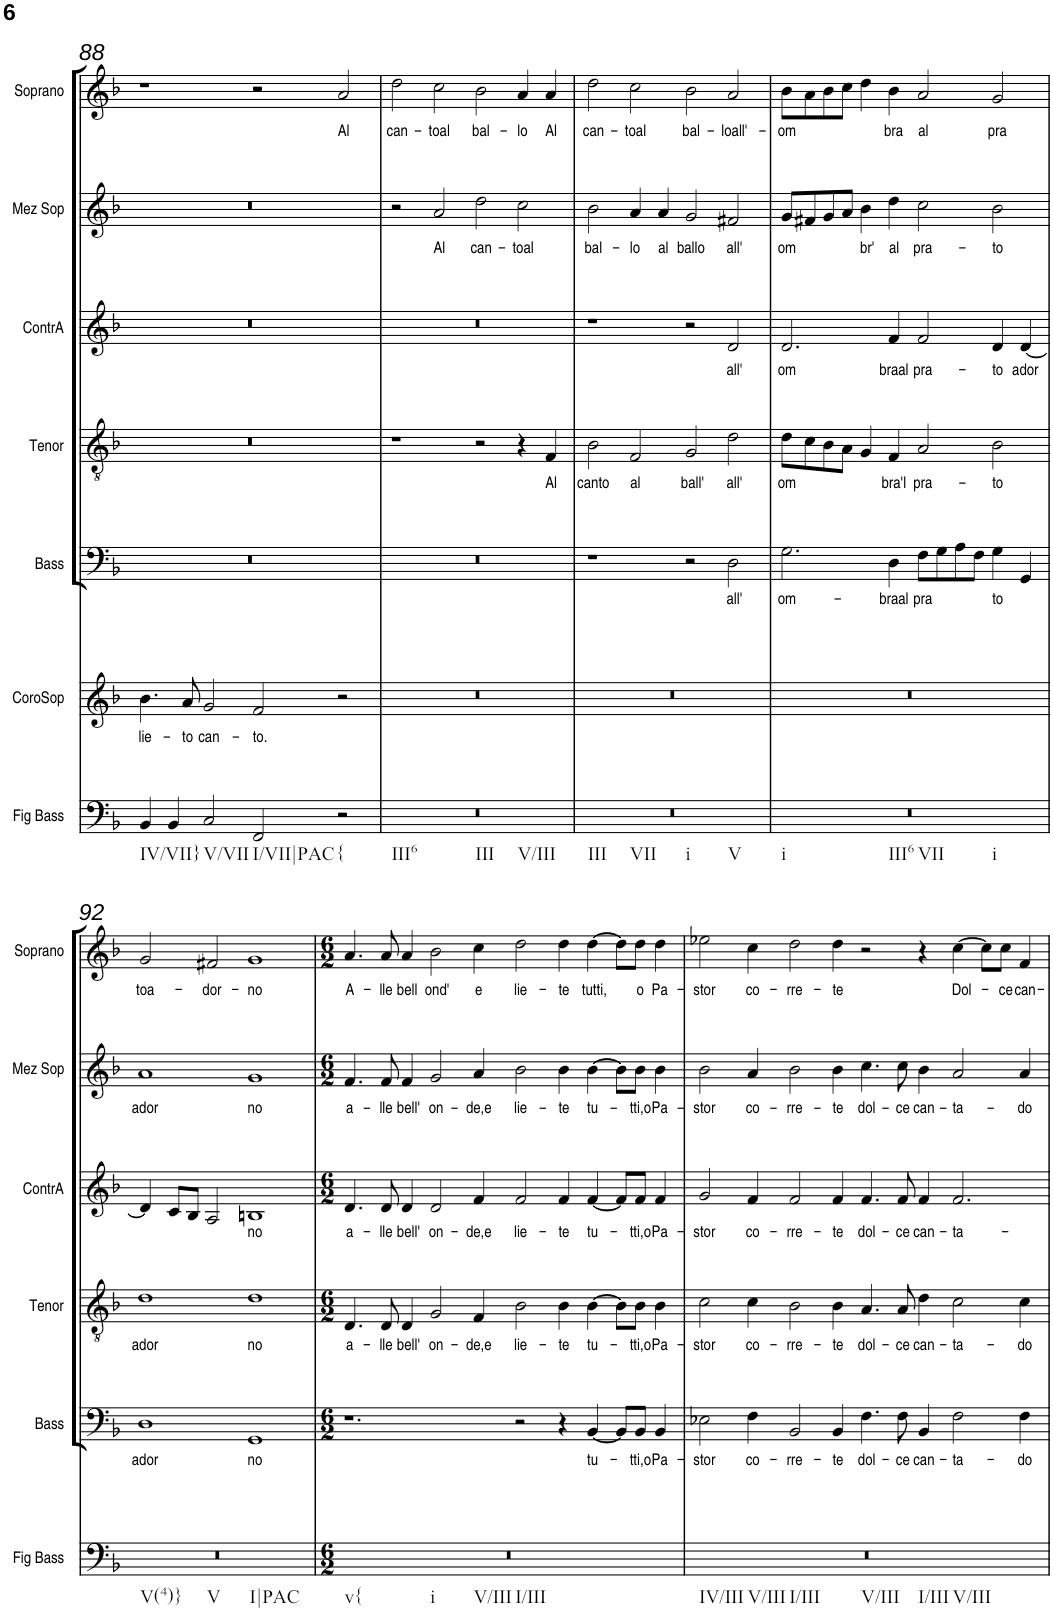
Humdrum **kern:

**kern	**kern	**text	**kern	**text	**kern	**text	**kern	**text	**kern	**text	**kern	**text
*part7	*part6	*part6	*part5	*part5	*part4	*part4	*part3	*part3	*part2	*part2	*part1	*part1
*staff7	*staff6	*staff6	*staff5	*staff5	*staff4	*staff4	*staff3	*staff3	*staff2	*staff2	*staff1	*staff1
*I"Fig Bass	*I"CoroSop	*	*I"Bass	*	*I"Tenor	*	*I"ContrA	*	*I"Mez Sop	*	*I"Soprano	*
*I'Fig Bass	*I'CoroSop	*	*I'Bass	*	*I'Tenor	*	*I'ContrA	*	*I'Mez Sop	*	*I'Soprano	*
!!LO:PB:g=z
*clefF4	*clefG2	*	*clefF4	*	*clefGv2	*	*clefG2	*	*clefG2	*	*clefG2	*
*k[b-]	*k[b-]	*	*k[b-]	*	*k[b-]	*	*k[b-]	*	*k[b-]	*	*k[b-]	*
*M4/2	*M4/2	*	*M4/2	*	*M4/2	*	*M4/2	*	*M4/2	*	*M4/2	*
=88	=88	=88	=88	=88	=88	=88	=88	=88	=88	=88	=88	=88
!LO:TX:b:t=IV/VII}	!	!	!	!	!	!	!	!	!	!	!	!
!	!	!LO:LY:b	!	!	!	!	!	!	!	!	!	!
4BB-/	4.b-\	lie-	0r	.	0r	.	0r	.	0r	.	1r	.
4BB-/	.	.	.	.	.	.	.	.	.	.	.	.
!	!	!LO:LY:b	!	!	!	!	!	!	!	!	!	!
.	8a/	-to	.	.	.	.	.	.	.	.	.	.
!LO:TX:b:t=V/VII	!	!	!	!	!	!	!	!	!	!	!	!
!	!	!LO:LY:b	!	!	!	!	!	!	!	!	!	!
2C/	2g/	can-	.	.	.	.	.	.	.	.	.	.
!LO:TX:b:t=I/VII|PAC	!	!	!	!	!	!	!	!	!	!	!	!
!	!	!LO:LY:b	!	!	!	!	!	!	!	!	!	!
2FF/	2f/	-to.	.	.	.	.	.	.	.	.	2r	.
!LO:TX:b:t={	!	!	!	!	!	!	!	!	!	!	!	!
!	!	!	!	!	!	!	!	!	!	!	!	!LO:LY:b
2r	2r	.	.	.	.	.	.	.	.	.	2a/	Al
=89	=89	=89	=89	=89	=89	=89	=89	=89	=89	=89	=89	=89
!LO:TX:b:t=III6	!	!	!	!	!	!	!	!	!	!	!	!
!LO:TX:b:t=III	!	!	!	!	!	!	!	!	!	!	!	!
!LO:TX:b:t=V/III	!	!	!	!	!	!	!	!	!	!	!	!
!	!	!	!	!	!	!	!	!	!	!	!	!LO:LY:b
0r	0r	.	0r	.	1r	.	0r	.	2r	.	2dd\	can-
!	!	!	!	!	!	!	!	!	!	!LO:LY:b	!	!LO:LY:b
.	.	.	.	.	.	.	.	.	2a/	Al	2cc\	-toal
!	!	!	!	!	!	!	!	!	!	!LO:LY:b	!	!LO:LY:b
.	.	.	.	.	2r	.	.	.	2dd\	can-	2b-\	bal-
!	!	!	!	!	!	!	!	!	!	!LO:LY:b	!	!LO:LY:b
.	.	.	.	.	4r	.	.	.	2cc\	-toal	4a/	-lo
!	!	!	!	!	!	!LO:LY:b	!	!	!	!	!	!LO:LY:b
.	.	.	.	.	4F/	Al	.	.	.	.	4a/	Al
=90	=90	=90	=90	=90	=90	=90	=90	=90	=90	=90	=90	=90
!LO:TX:b:t=III	!	!	!	!	!	!	!	!	!	!	!	!
!LO:TX:b:t=VII	!	!	!	!	!	!	!	!	!	!	!	!
!LO:TX:b:t=i	!	!	!	!	!	!	!	!	!	!	!	!
!LO:TX:b:t=V	!	!	!	!	!	!	!	!	!	!	!	!
!	!	!	!	!	!	!LO:LY:b	!	!	!	!LO:LY:b	!	!LO:LY:b
0r	0r	.	1r	.	2B-\	canto	1r	.	2b-\	bal-	2dd\	can-
!	!	!	!	!	!	!LO:LY:b	!	!	!	!LO:LY:b	!	!LO:LY:b
.	.	.	.	.	2F/	al	.	.	4a/	-lo	2cc\	-toal
!	!	!	!	!	!	!	!	!	!	!LO:LY:b	!	!
.	.	.	.	.	.	.	.	.	4a/	al	.	.
!	!	!	!	!	!	!LO:LY:b	!	!	!	!LO:LY:b	!	!LO:LY:b
.	.	.	2r	.	2G/	ball'	2r	.	2g/	ballo	2b-\	bal-
!	!	!	!	!LO:LY:b	!	!LO:LY:b	!	!LO:LY:b	!	!LO:LY:b	!	!LO:LY:b
.	.	.	2D\	all'	2d\	all'	2d/	all'	2f#X/	all'	2a/	-loall'-
=91	=91	=91	=91	=91	=91	=91	=91	=91	=91	=91	=91	=91
!LO:TX:b:t=i	!	!	!	!	!	!	!	!	!	!	!	!
!LO:TX:b:t=III6	!	!	!	!	!	!	!	!	!	!	!	!
!LO:TX:b:t=VII	!	!	!	!	!	!	!	!	!	!	!	!
!LO:TX:b:t=i	!	!	!	!	!	!	!	!	!	!	!	!
!	!	!	!	!LO:LY:b	!	!LO:LY:b	!	!LO:LY:b	!	!LO:LY:b	!	!LO:LY:b
0r	0r	.	2.G\	om-	8d\L	om	2.d/	om	8g/L	om	8b-\L	-om
.	.	.	.	.	8c\	.	.	.	8f#X/	.	8a\	.
.	.	.	.	.	8B-\	.	.	.	8g/	.	8b-\	.
.	.	.	.	.	8A\J	.	.	.	8a/J	.	8cc\J	.
!	!	!	!	!	!	!	!	!	!	!LO:LY:b	!	!
.	.	.	.	.	4G/	.	.	.	4b-\	br'	4dd\	.
!	!	!	!	!LO:LY:b	!	!LO:LY:b	!	!LO:LY:b	!	!LO:LY:b	!	!LO:LY:b
.	.	.	4D\	-braal	4F/	bra'l	4f/	braal	4dd\	al	4b-\	bra
!	!	!	!	!LO:LY:b	!	!LO:LY:b	!	!LO:LY:b	!	!LO:LY:b	!	!LO:LY:b
.	.	.	8F\L	pra	2A/	pra-	2f/	pra-	2cc\	pra-	2a/	al
.	.	.	8G\	.	.	.	.	.	.	.	.	.
.	.	.	8A\	.	.	.	.	.	.	.	.	.
.	.	.	8F\J	.	.	.	.	.	.	.	.	.
!	!	!	!	!LO:LY:b	!	!LO:LY:b	!	!LO:LY:b	!	!LO:LY:b	!	!LO:LY:b
.	.	.	4G\	to	2B-\	-to	4d/	-to	2b-\	-to	2g/	pra
!	!	!	!	!	!	!	!	!LO:LY:b	!	!	!	!
.	.	.	4GG/	.	.	.	[4d/	ador	.	.	.	.
!!LO:LB:g=z
=92	=92	=92	=92	=92	=92	=92	=92	=92	=92	=92	=92	=92
!LO:TX:b:t=V(4)}	!	!	!	!	!	!	!	!	!	!	!	!
!LO:TX:b:t=V	!	!	!	!	!	!	!	!	!	!	!	!
!LO:TX:b:t=I|PAC	!	!	!	!	!	!	!	!	!	!	!	!
!	!	!	!	!LO:LY:b	!	!LO:LY:b	!	!	!	!LO:LY:b	!	!LO:LY:b
0r	0r	.	1D	ador	1d	ador	4d/]	.	1a	ador	2g/	toa-
.	.	.	.	.	.	.	8c/L	.	.	.	.	.
.	.	.	.	.	.	.	8B-/J	.	.	.	.	.
!	!	!	!	!	!	!	!	!	!	!	!	!LO:LY:b
.	.	.	.	.	.	.	2A/	.	.	.	2f#X/	-dor-
!	!	!	!	!LO:LY:b	!	!LO:LY:b	!	!LO:LY:b	!	!LO:LY:b	!	!LO:LY:b
.	.	.	1GG	no	1d	no	1Bn	no	1g	no	1g	-no
=93	=93	=93	=93	=93	=93	=93	=93	=93	=93	=93	=93	=93
*M6/2	*M6/2	*	*M6/2	*	*M6/2	*	*M6/2	*	*M6/2	*	*M6/2	*
!LO:TX:b:t=v{	!	!	!	!	!	!	!	!	!	!	!	!
!LO:TX:b:t=i	!	!	!	!	!	!	!	!	!	!	!	!
!LO:TX:b:t=V/III	!	!	!	!	!	!	!	!	!	!	!	!
!LO:TX:b:t=I/III	!	!	!	!	!	!	!	!	!	!	!	!
!	!	!	!	!	!	!LO:LY:b	!	!LO:LY:b	!	!LO:LY:b	!	!LO:LY:b
0.r	0.r	.	1.r	.	4.D/	a-	4.d/	a-	4.f/	a-	4.a/	A-
!	!	!	!	!	!	!LO:LY:b	!	!LO:LY:b	!	!LO:LY:b	!	!LO:LY:b
.	.	.	.	.	8D/	-lle	8d/	-lle	8f/	-lle	8a/	-lle
!	!	!	!	!	!	!LO:LY:b	!	!LO:LY:b	!	!LO:LY:b	!	!LO:LY:b
.	.	.	.	.	4D/	bell'	4d/	bell'	4f/	bell'	4a/	bell
!	!	!	!	!	!	!LO:LY:b	!	!LO:LY:b	!	!LO:LY:b	!	!LO:LY:b
.	.	.	.	.	2G/	on-	2d/	on-	2g/	on-	2b-\	ond'
!	!	!	!	!	!	!LO:LY:b	!	!LO:LY:b	!	!LO:LY:b	!	!LO:LY:b
.	.	.	.	.	4F/	-de,e	4f/	-de,e	4a/	-de,e	4cc\	e
!	!	!	!	!	!	!LO:LY:b	!	!LO:LY:b	!	!LO:LY:b	!	!LO:LY:b
.	.	.	2r	.	2B-\	lie-	2f/	lie-	2b-\	lie-	2dd\	lie-
!	!	!	!	!	!	!LO:LY:b	!	!LO:LY:b	!	!LO:LY:b	!	!LO:LY:b
.	.	.	4r	.	4B-\	-te	4f/	-te	4b-\	-te	4dd\	-te
!	!	!	!	!LO:LY:b	!	!LO:LY:b	!	!LO:LY:b	!	!LO:LY:b	!	!LO:LY:b
.	.	.	[4BB-/	tu-	[4B-\	tu-	[4f/	tu-	[4b-\	tu-	[4dd\	tutti,
.	.	.	8BB-/L]	.	8B-\L]	.	8f/L]	.	8b-\L]	.	8dd\L]	.
!	!	!	!	!LO:LY:b	!	!LO:LY:b	!	!LO:LY:b	!	!LO:LY:b	!	!LO:LY:b
.	.	.	8BB-/J	-tti,o	8B-\J	-tti,o	8f/J	-tti,o	8b-\J	-tti,o	8dd\J	o
!	!	!	!	!LO:LY:b	!	!LO:LY:b	!	!LO:LY:b	!	!LO:LY:b	!	!LO:LY:b
.	.	.	4BB-/	Pa-	4B-\	Pa-	4f/	Pa-	4b-\	Pa-	4dd\	Pa-
=94	=94	=94	=94	=94	=94	=94	=94	=94	=94	=94	=94	=94
!LO:TX:b:t=IV/III	!	!	!	!	!	!	!	!	!	!	!	!
!LO:TX:b:t=V/III	!	!	!	!	!	!	!	!	!	!	!	!
!LO:TX:b:t=I/III	!	!	!	!	!	!	!	!	!	!	!	!
!LO:TX:b:t=V/III	!	!	!	!	!	!	!	!	!	!	!	!
!LO:TX:b:t=I/III	!	!	!	!	!	!	!	!	!	!	!	!
!LO:TX:b:t=V/III	!	!	!	!	!	!	!	!	!	!	!	!
!	!	!	!	!LO:LY:b	!	!LO:LY:b	!	!LO:LY:b	!	!LO:LY:b	!	!LO:LY:b
0.r	0.r	.	2E-X\	-stor	2c\	-stor	2g/	-stor	2b-\	-stor	2ee-X\	-stor
!	!	!	!	!LO:LY:b	!	!LO:LY:b	!	!LO:LY:b	!	!LO:LY:b	!	!LO:LY:b
.	.	.	4F\	co-	4c\	co-	4f/	co-	4a/	co-	4cc\	co-
!	!	!	!	!LO:LY:b	!	!LO:LY:b	!	!LO:LY:b	!	!LO:LY:b	!	!LO:LY:b
.	.	.	2BB-/	-rre-	2B-\	-rre-	2f/	-rre-	2b-\	-rre-	2dd\	-rre-
!	!	!	!	!LO:LY:b	!	!LO:LY:b	!	!LO:LY:b	!	!LO:LY:b	!	!LO:LY:b
.	.	.	4BB-/	-te	4B-\	-te	4f/	-te	4b-\	-te	4dd\	-te
!	!	!	!	!LO:LY:b	!	!LO:LY:b	!	!LO:LY:b	!	!LO:LY:b	!	!
.	.	.	4.F\	dol-	4.A/	dol-	4.f/	dol-	4.cc\	dol-	2r	.
!	!	!	!	!LO:LY:b	!	!LO:LY:b	!	!LO:LY:b	!	!LO:LY:b	!	!
.	.	.	8F\	-ce	8A/	-ce	8f/	-ce	8cc\	-ce	.	.
!	!	!	!	!LO:LY:b	!	!LO:LY:b	!	!LO:LY:b	!	!LO:LY:b	!	!
.	.	.	4BB-/	can-	4d\	can-	4f/	can-	4b-\	can-	4r	.
!	!	!	!	!LO:LY:b	!	!LO:LY:b	!	!LO:LY:b	!	!LO:LY:b	!	!LO:LY:b
.	.	.	2F\	-ta-	2c\	-ta-	2.f/	-ta-	2a/	-ta-	[4cc\	Dol-
.	.	.	.	.	.	.	.	.	.	.	8cc\L]	.
!	!	!	!	!	!	!	!	!	!	!	!	!LO:LY:b
.	.	.	.	.	.	.	.	.	.	.	8cc\J	-ce
!	!	!	!	!LO:LY:b	!	!LO:LY:b	!	!	!	!LO:LY:b	!	!LO:LY:b
.	.	.	4F\	-do	4c\	-do	.	.	4a/	-do	4f/	can-
=	=	=	=	=	=	=	=	=	=	=	=	=
*-	*-	*-	*-	*-	*-	*-	*-	*-	*-	*-	*-	*-
